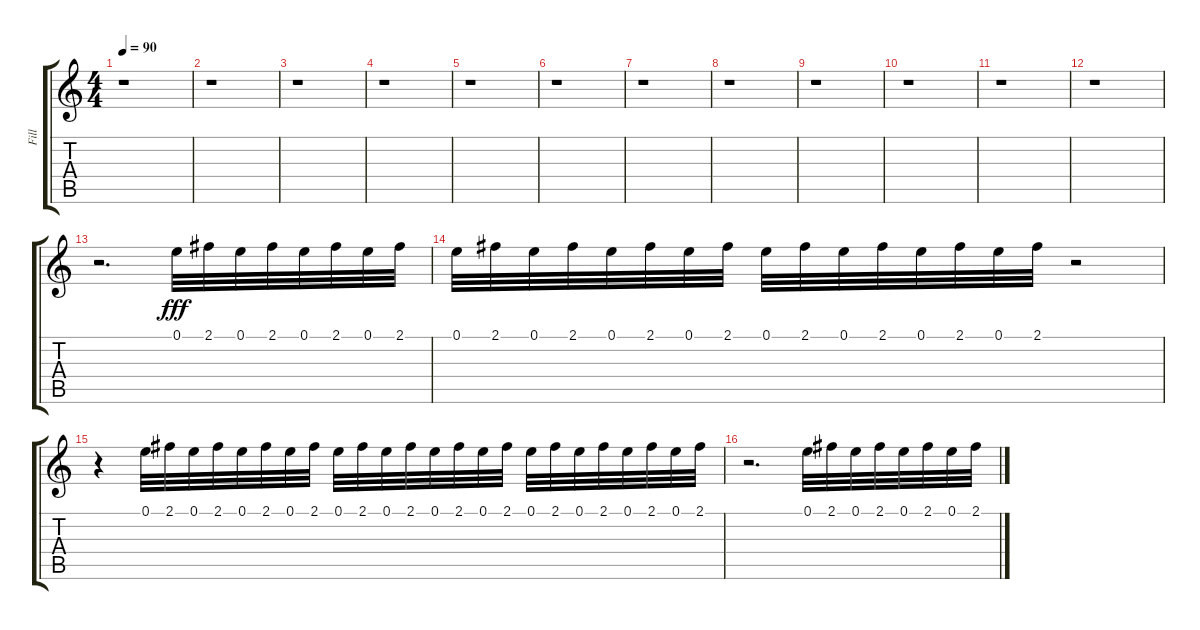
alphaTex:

\track ("Fill" "Fill") {instrument distortionguitar}
\staff {score tabs}
\tuning (E4 B3 G3 D3 A2 E2) {hide}
\ts (4 4)
\tempo 90
\clef g2
\ks c
r.1{dy f} |
r.1 |
r.1 |
r.1 |
r.1 |
r.1 |
r.1 |
r.1 |
r.1 |
r.1 |
r.1 |
r.1 |
r.2{d} 0.1.32{dy fff} 2.1.32 0.1.32 2.1.32 0.1.32 2.1.32 0.1.32 2.1.32 |
0.1.32 2.1.32 0.1.32 2.1.32 0.1.32 2.1.32 0.1.32 2.1.32 0.1.32 2.1.32 0.1.32 2.1.32 0.1.32 2.1.32 0.1.32 2.1.32 r.2 |
r.4 0.1.32 2.1.32 0.1.32 2.1.32 0.1.32 2.1.32 0.1.32 2.1.32 0.1.32 2.1.32 0.1.32 2.1.32 0.1.32 2.1.32 0.1.32 2.1.32 0.1.32 2.1.32 0.1.32 2.1.32 0.1.32 2.1.32 0.1.32 2.1.32 |
r.2{d} 0.1.32 2.1.32 0.1.32 2.1.32 0.1.32 2.1.32 0.1.32 2.1.32
